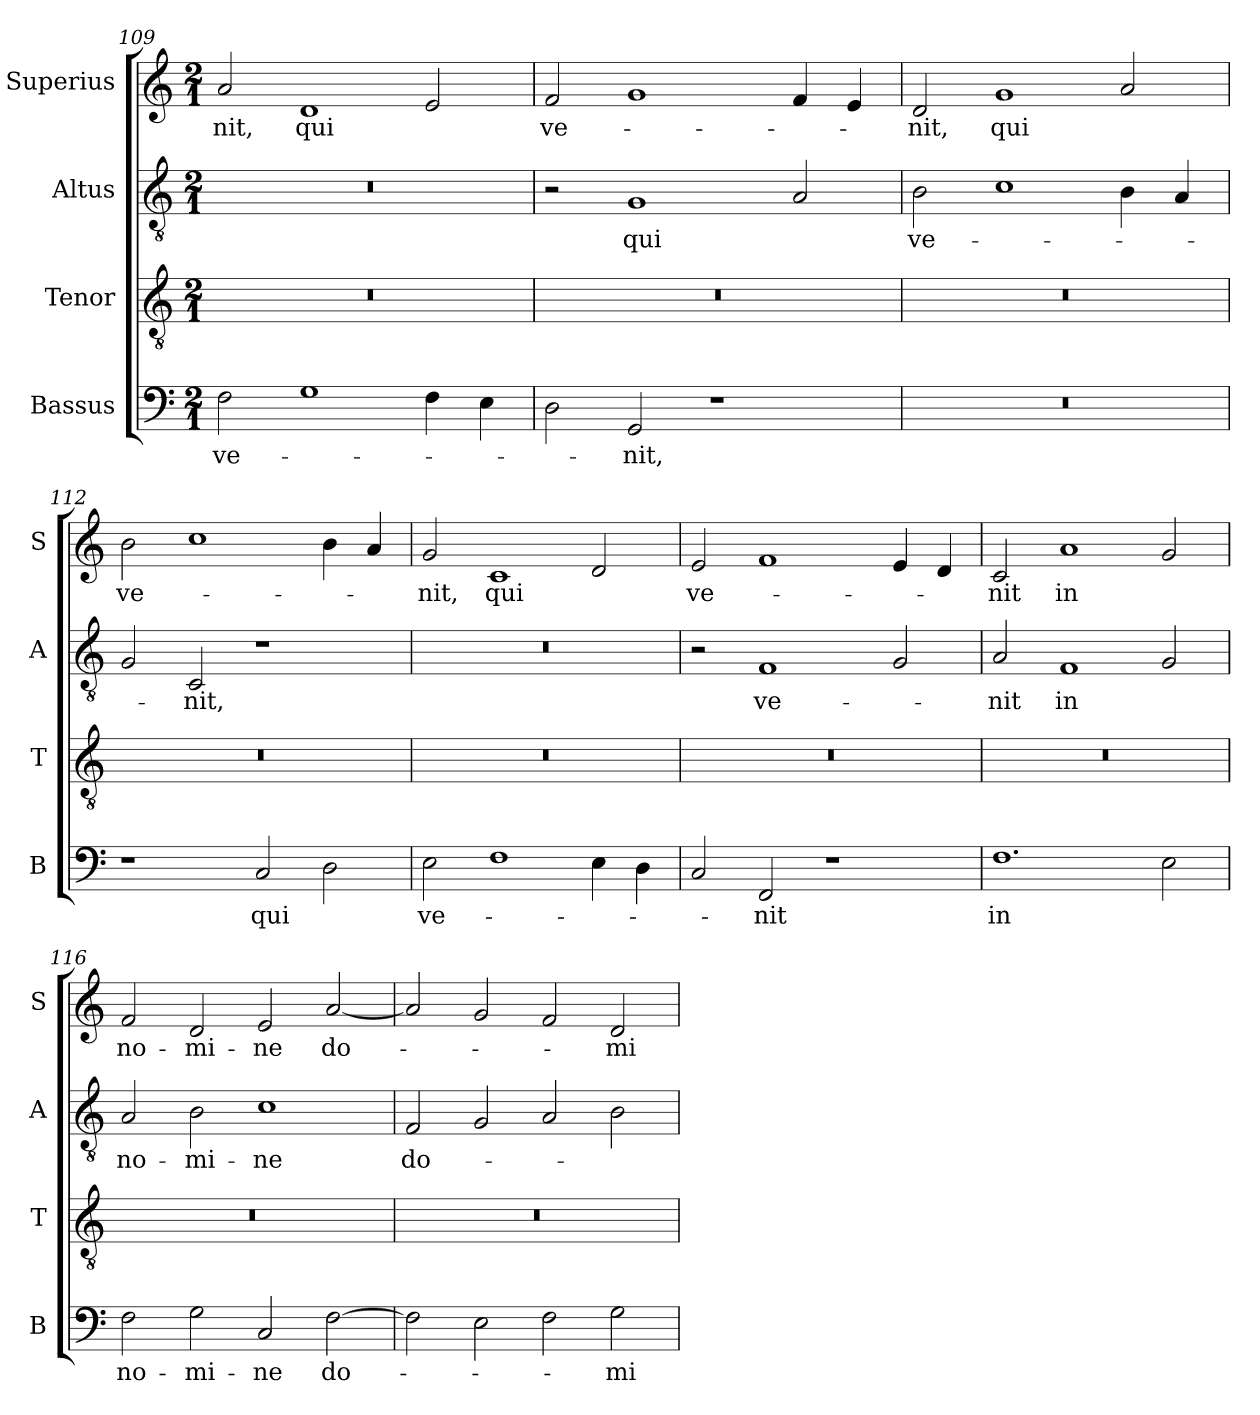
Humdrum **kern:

**kern	**text	**kern	**kern	**text	**kern	**text
*part4	*part4	*part3	*part2	*part2	*part1	*part1
*staff4	*staff4	*staff3	*staff2	*staff2	*staff1	*staff1
*I"Bassus	*	*I"Tenor	*I"Altus	*	*I"Superius	*
*I'B	*	*I'T	*I'A	*	*I'S	*
*clefF4	*	*clefGv2	*clefGv2	*	*clefG2	*
*k[]	*	*k[]	*k[]	*	*k[]	*
*M2/1	*	*M2/1	*M2/1	*	*M2/1	*
=109	=109	=109	=109	=109	=109	=109
2F\	ve-	0r	0r	.	2a/	-nit,
1G	.	.	.	.	1d	qui
4F\	.	.	.	.	2e/	.
4E\	.	.	.	.	.	.
=110	=110	=110	=110	=110	=110	=110
2D\	.	0r	2r	.	2f/	ve-
2GG/	-nit,	.	1G	qui	1g	.
1r	.	.	.	.	.	.
.	.	.	2A/	.	4f/	.
.	.	.	.	.	4e/	.
=111	=111	=111	=111	=111	=111	=111
0r	.	0r	2B\	ve-	2d/	-nit,
.	.	.	1c	.	1g	qui
.	.	.	4B\	.	2a/	.
.	.	.	4A/	.	.	.
=112	=112	=112	=112	=112	=112	=112
1r	.	0r	2G/	.	2b\	ve-
.	.	.	2C/	-nit,	1cc	.
2C/	qui	.	1r	.	.	.
2D\	.	.	.	.	4b\	.
.	.	.	.	.	4a/	.
=113	=113	=113	=113	=113	=113	=113
2E\	ve-	0r	0r	.	2g/	-nit,
1F	.	.	.	.	1c	qui
4E\	.	.	.	.	2d/	.
4D\	.	.	.	.	.	.
=114	=114	=114	=114	=114	=114	=114
2C/	.	0r	2r	.	2e/	ve-
2FF/	-nit	.	1F	ve-	1f	.
1r	.	.	.	.	.	.
.	.	.	2G/	.	4e/	.
.	.	.	.	.	4d/	.
=115	=115	=115	=115	=115	=115	=115
1.F	in	0r	2A/	-nit	2c/	-nit
.	.	.	1F	in	1a	in
2E\	.	.	2G/	.	2g/	.
=116	=116	=116	=116	=116	=116	=116
2F\	no-	0r	2A/	no-	2f/	no-
2G\	-mi-	.	2B\	-mi-	2d/	-mi-
2C/	-ne	.	1c	-ne	2e/	ne
[2F\	do-	.	.	.	[2a/	do-
=117	=117	=117	=117	=117	=117	=117
2F\]	.	0r	2F/	do-	2a/]	.
2E\	.	.	2G/	.	2g/	.
2F\	.	.	2A/	.	2f/	.
2G\	-mi-	.	2B\	.	2d/	-mi-
=	=	=	=	=	=	=
*-	*-	*-	*-	*-	*-	*-
